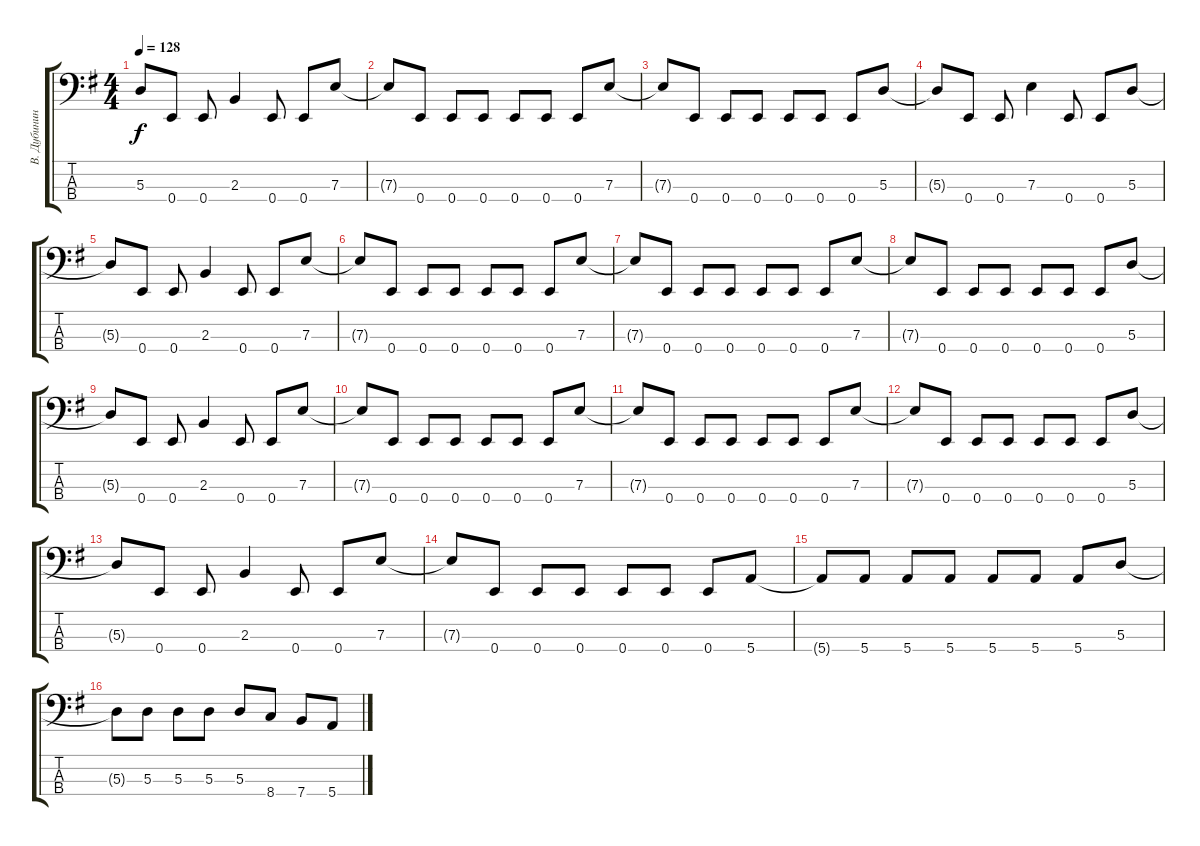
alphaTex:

\track ("В. Дубинин" "В. Дубинин") {instrument electricbassfinger}
\staff {score tabs}
\tuning (G2 D2 A1 E1) {hide}
\ts (4 4)
\tempo 128
\clef f4
\ks g
5.3{t}.8{dy f} 0.4.8 0.4.8 2.3.4 0.4.8 0.4.8 7.3.8 |
7.3{t}.8 0.4.8 0.4.8 0.4.8 0.4.8 0.4.8 0.4.8 7.3.8 |
7.3{t}.8 0.4.8 0.4.8 0.4.8 0.4.8 0.4.8 0.4.8 5.3.8 |
5.3{t}.8 0.4.8 0.4.8 7.3.4 0.4.8 0.4.8 5.3.8 |
5.3{t}.8 0.4.8 0.4.8 2.3.4 0.4.8 0.4.8 7.3.8 |
7.3{t}.8 0.4.8 0.4.8 0.4.8 0.4.8 0.4.8 0.4.8 7.3.8 |
7.3{t}.8 0.4.8 0.4.8 0.4.8 0.4.8 0.4.8 0.4.8 7.3.8 |
7.3{t}.8 0.4.8 0.4.8 0.4.8 0.4.8 0.4.8 0.4.8 5.3.8 |
5.3{t}.8 0.4.8 0.4.8 2.3.4 0.4.8 0.4.8 7.3.8 |
7.3{t}.8 0.4.8 0.4.8 0.4.8 0.4.8 0.4.8 0.4.8 7.3.8 |
7.3{t}.8 0.4.8 0.4.8 0.4.8 0.4.8 0.4.8 0.4.8 7.3.8 |
7.3{t}.8 0.4.8 0.4.8 0.4.8 0.4.8 0.4.8 0.4.8 5.3.8 |
5.3{t}.8 0.4.8 0.4.8 2.3.4 0.4.8 0.4.8 7.3.8 |
7.3{t}.8 0.4.8 0.4.8 0.4.8 0.4.8 0.4.8 0.4.8 5.4.8 |
5.4{t}.8 5.4.8 5.4.8 5.4.8 5.4.8 5.4.8 5.4.8 5.3.8 |
5.3{t}.8 5.3.8 5.3.8 5.3.8 5.3.8 8.4.8 7.4.8 5.4.8
